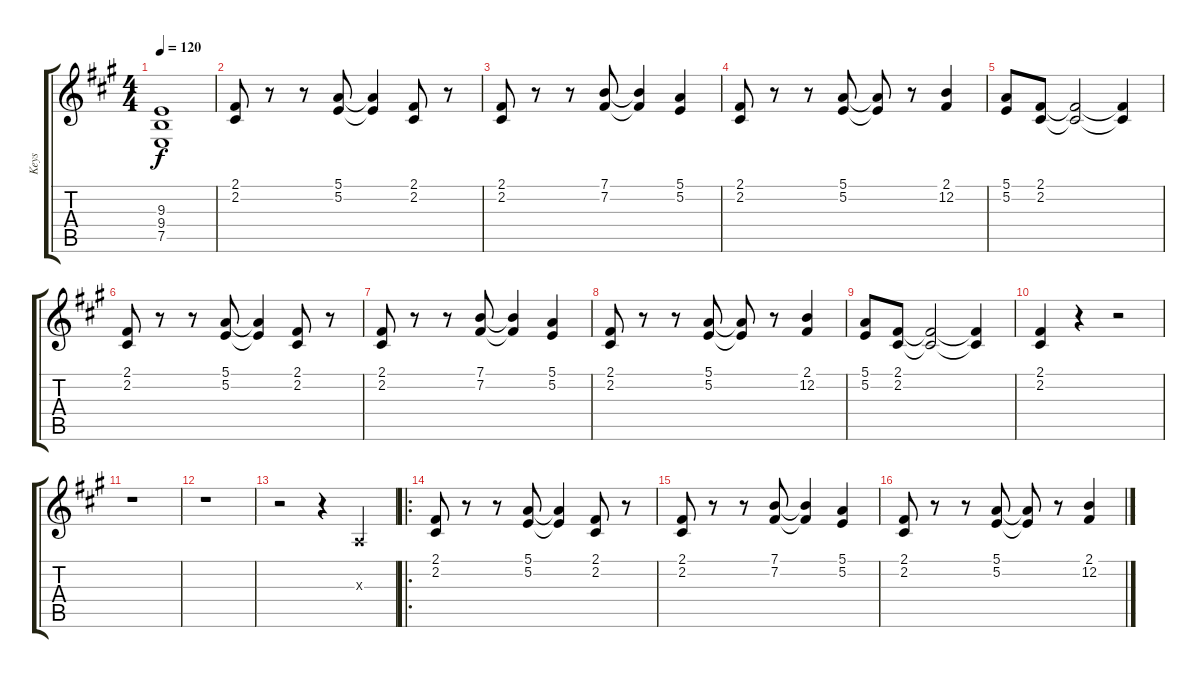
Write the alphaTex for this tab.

\track ("Keys" "Keys") {instrument lead1square}
\staff {score tabs}
\tuning (E4 B3 G3 D3 A2 E2) {hide}
\ts (4 4)
\tempo 120
\clef g2
\ks a
(9.3 9.4 7.5).1{dy f} |
(2.1 2.2).8 r.8 r.8 (5.1 5.2).8 (5.1{t} 5.2{t}).4 (2.1 2.2).8 r.8 |
(2.1 2.2).8 r.8 r.8 (7.1 7.2).8 (7.1{t} 7.2{t}).4 (5.1 5.2).4 |
(2.1 2.2).8 r.8 r.8 (5.1 5.2).8 (5.1{t} 5.2{t}).8 r.8 (2.1 12.2).4 |
(5.1 5.2).8 (2.1 2.2).8 (2.1{t} 2.2{t}).2 (2.1{t} 2.2{t}).4 |
(2.1 2.2).8 r.8 r.8 (5.1 5.2).8 (5.1{t} 5.2{t}).4 (2.1 2.2).8 r.8 |
(2.1 2.2).8 r.8 r.8 (7.1 7.2).8 (7.1{t} 7.2{t}).4 (5.1 5.2).4 |
(2.1 2.2).8 r.8 r.8 (5.1 5.2).8 (5.1{t} 5.2{t}).8 r.8 (2.1 12.2).4 |
(5.1 5.2).8 (2.1 2.2).8 (2.1{t} 2.2{t}).2 (2.1{t} 2.2{t}).4 |
(2.1 2.2).4 r.4 r.2 |
r.1 |
r.1 |
r.2 r.4 2.3{x}.4 |
\ro
(2.1 2.2).8 r.8 r.8 (5.1 5.2).8 (5.1{t} 5.2{t}).4 (2.1 2.2).8 r.8 |
(2.1 2.2).8 r.8 r.8 (7.1 7.2).8 (7.1{t} 7.2{t}).4 (5.1 5.2).4 |
(2.1 2.2).8 r.8 r.8 (5.1 5.2).8 (5.1{t} 5.2{t}).8 r.8 (2.1 12.2).4
